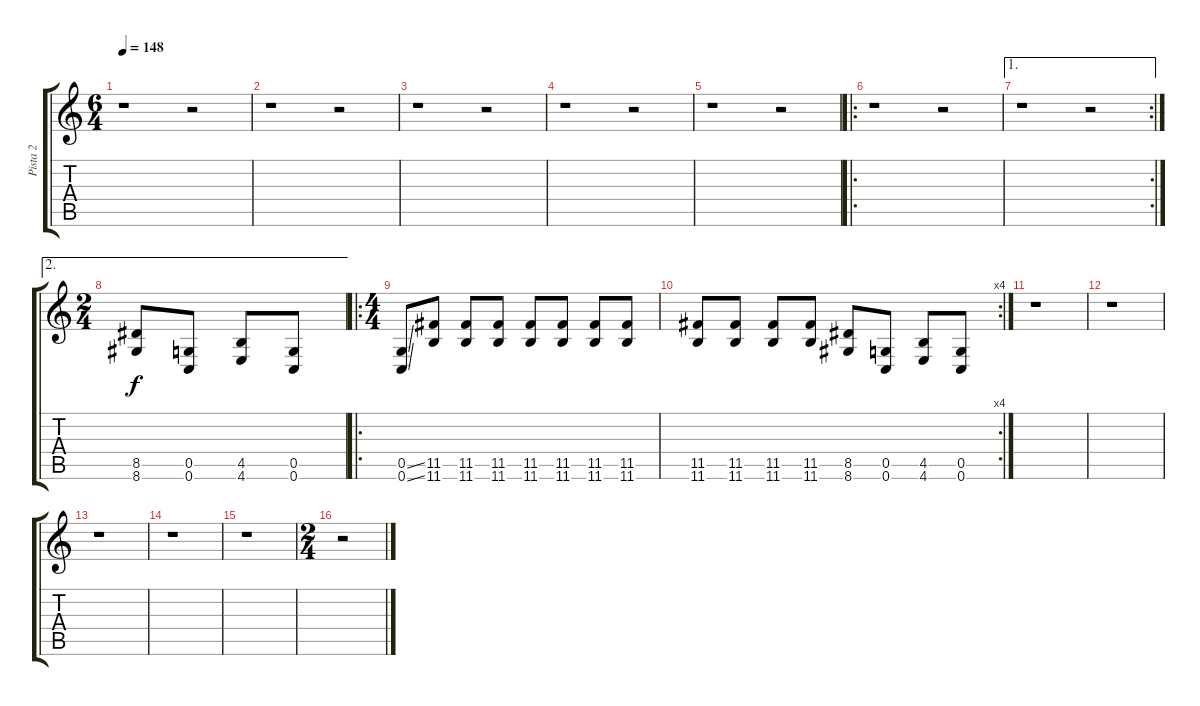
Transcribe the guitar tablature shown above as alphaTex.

\track ("Pista 2" "Pista 2") {instrument distortionguitar}
\staff {score tabs}
\tuning (D4 A3 F3 C3 G2 C2) {hide}
\ts (6 4)
\tempo 148
\clef g2
\ks c
r.1{dy f instrument distortionguitar} r.2 |
r.1 r.2 |
r.1 r.2 |
r.1 r.2 |
r.1 r.2 |
\ro
r.1 r.2 |
\ae 1
\rc 2
r.1 r.2 |
\ae 2
\ts (2 4)
(8.5 8.6).8 (0.5 0.6).8 (4.5 4.6).8 (0.5 0.6).8 |
\ro
\ts (4 4)
(0.5{ss} 0.6{ss}).8 (11.5 11.6).8 (11.5 11.6).8 (11.5 11.6).8 (11.5 11.6).8 (11.5 11.6).8 (11.5 11.6).8 (11.5 11.6).8 |
\rc 4
(11.5 11.6).8 (11.5 11.6).8 (11.5 11.6).8 (11.5 11.6).8 (8.5 8.6).8 (0.5 0.6).8 (4.5 4.6).8 (0.5 0.6).8 |
r.1 |
r.1 |
r.1 |
r.1 |
r.1 |
\ts (2 4)
r.2
